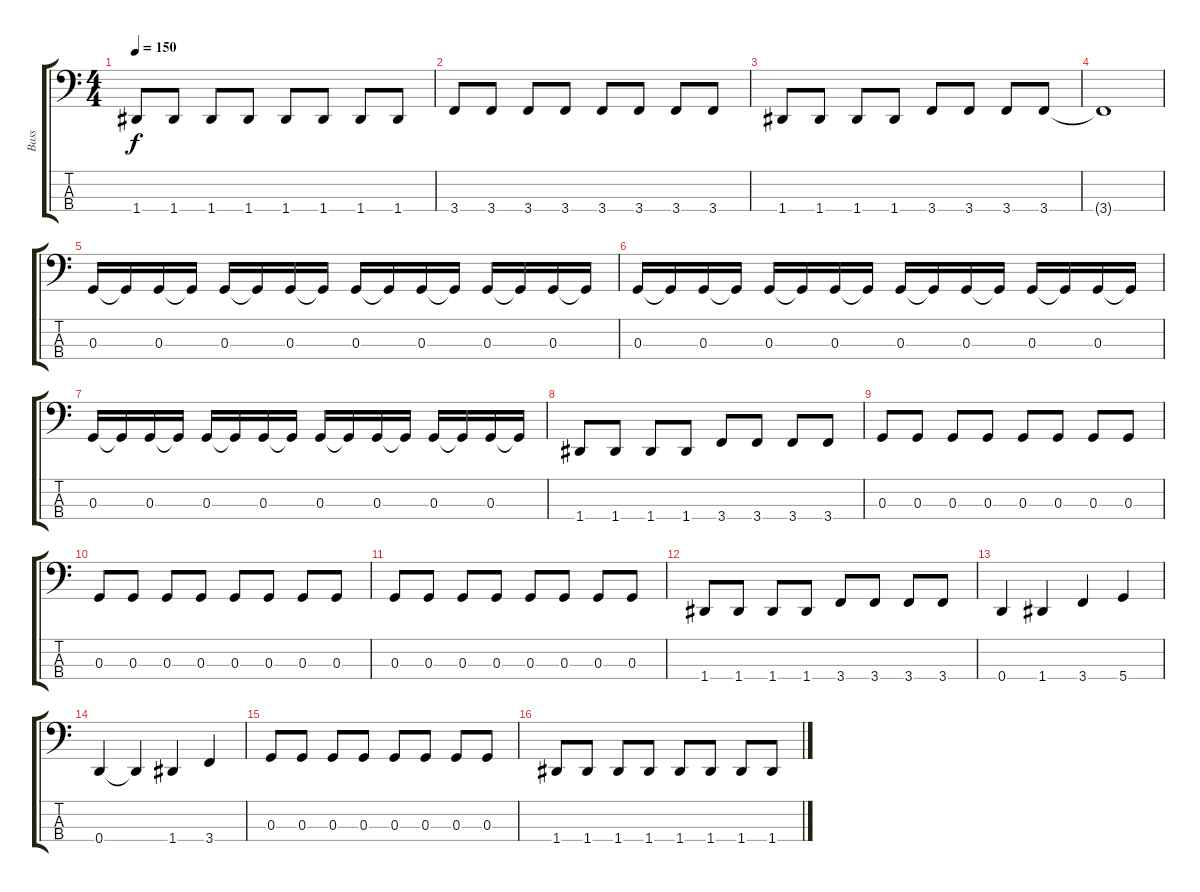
\track ("Bass" "Bass") {instrument electricbasspick}
\staff {score tabs}
\tuning (F2 C2 G1 D1) {hide}
\ts (4 4)
\tempo 150
\clef f4
\ks c
1.4.8{dy f} 1.4.8 1.4.8 1.4.8 1.4.8 1.4.8 1.4.8 1.4.8 |
3.4.8 3.4.8 3.4.8 3.4.8 3.4.8 3.4.8 3.4.8 3.4.8 |
1.4.8 1.4.8 1.4.8 1.4.8 3.4.8 3.4.8 3.4.8 3.4.8 |
3.4{t}.1 |
0.3.16 0.3{t}.16 0.3.16 0.3{t}.16 0.3.16 0.3{t}.16 0.3.16 0.3{t}.16 0.3.16 0.3{t}.16 0.3.16 0.3{t}.16 0.3.16 0.3{t}.16 0.3.16 0.3{t}.16 |
0.3.16 0.3{t}.16 0.3.16 0.3{t}.16 0.3.16 0.3{t}.16 0.3.16 0.3{t}.16 0.3.16 0.3{t}.16 0.3.16 0.3{t}.16 0.3.16 0.3{t}.16 0.3.16 0.3{t}.16 |
0.3.16 0.3{t}.16 0.3.16 0.3{t}.16 0.3.16 0.3{t}.16 0.3.16 0.3{t}.16 0.3.16 0.3{t}.16 0.3.16 0.3{t}.16 0.3.16 0.3{t}.16 0.3.16 0.3{t}.16 |
1.4.8 1.4.8 1.4.8 1.4.8 3.4.8 3.4.8 3.4.8 3.4.8 |
0.3.8 0.3.8 0.3.8 0.3.8 0.3.8 0.3.8 0.3.8 0.3.8 |
0.3.8 0.3.8 0.3.8 0.3.8 0.3.8 0.3.8 0.3.8 0.3.8 |
0.3.8 0.3.8 0.3.8 0.3.8 0.3.8 0.3.8 0.3.8 0.3.8 |
1.4.8 1.4.8 1.4.8 1.4.8 3.4.8 3.4.8 3.4.8 3.4.8 |
0.4.4 1.4.4 3.4.4 5.4.4 |
0.4.4 0.4{t}.4 1.4.4 3.4.4 |
0.3.8 0.3.8 0.3.8 0.3.8 0.3.8 0.3.8 0.3.8 0.3.8 |
1.4.8 1.4.8 1.4.8 1.4.8 1.4.8 1.4.8 1.4.8 1.4.8
